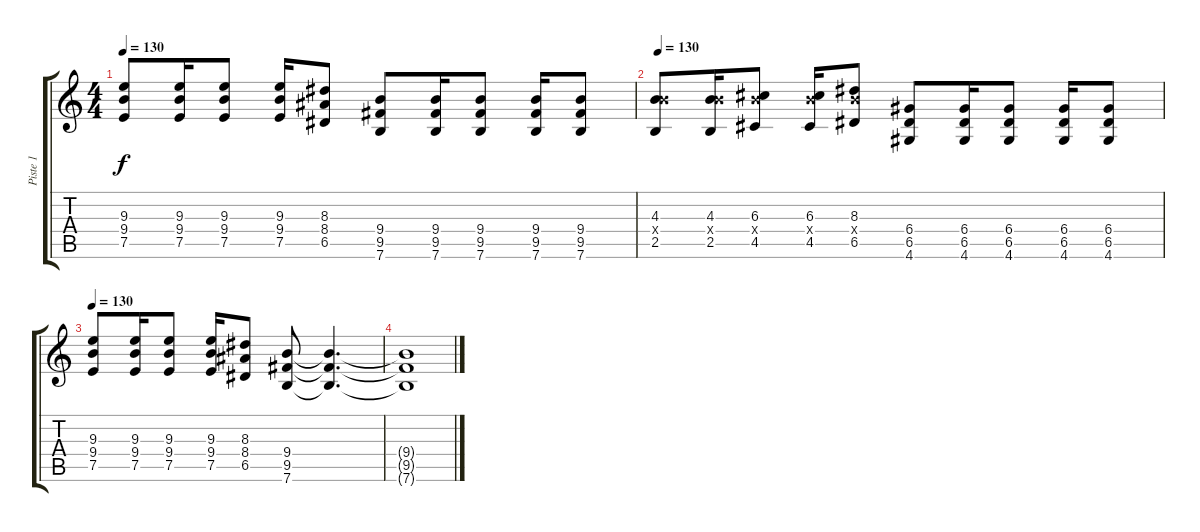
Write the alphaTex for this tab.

\track ("Piste 1" "Piste 1") {instrument overdrivenguitar}
\staff {score tabs}
\tuning (E4 B3 G3 D3 A2 E2) {hide}
\ts (4 4)
\tempo 130
\clef g2
\ks c
(9.3 9.4 7.5).8{dy f} (9.3 9.4 7.5).16 (9.3 9.4 7.5).8 (9.3 9.4 7.5).16 (8.3 8.4 6.5).8 (9.4 9.5 7.6).8 (9.4 9.5 7.6).16 (9.4 9.5 7.6).8 (9.4 9.5 7.6).16 (9.4 9.5 7.6).8 |
\tempo 130
(4.3 9.4{x} 2.5).8 (4.3 9.4{x} 2.5).16 (6.3 9.4{x} 4.5).8 (6.3 9.4{x} 4.5).16 (8.3 9.4{x} 6.5).8 (6.4 6.5 4.6).8 (6.4 6.5 4.6).16 (6.4 6.5 4.6).8 (6.4 6.5 4.6).16 (6.4 6.5 4.6).8 |
\tempo 130
(9.3 9.4 7.5).8 (9.3 9.4 7.5).16 (9.3 9.4 7.5).8 (9.3 9.4 7.5).16 (8.3 8.4 6.5).8 (9.4 9.5 7.6).8 (9.4{t} 9.5{t} 7.6{t}).4{d} |
(9.4{t} 9.5{t} 7.6{t}).1
